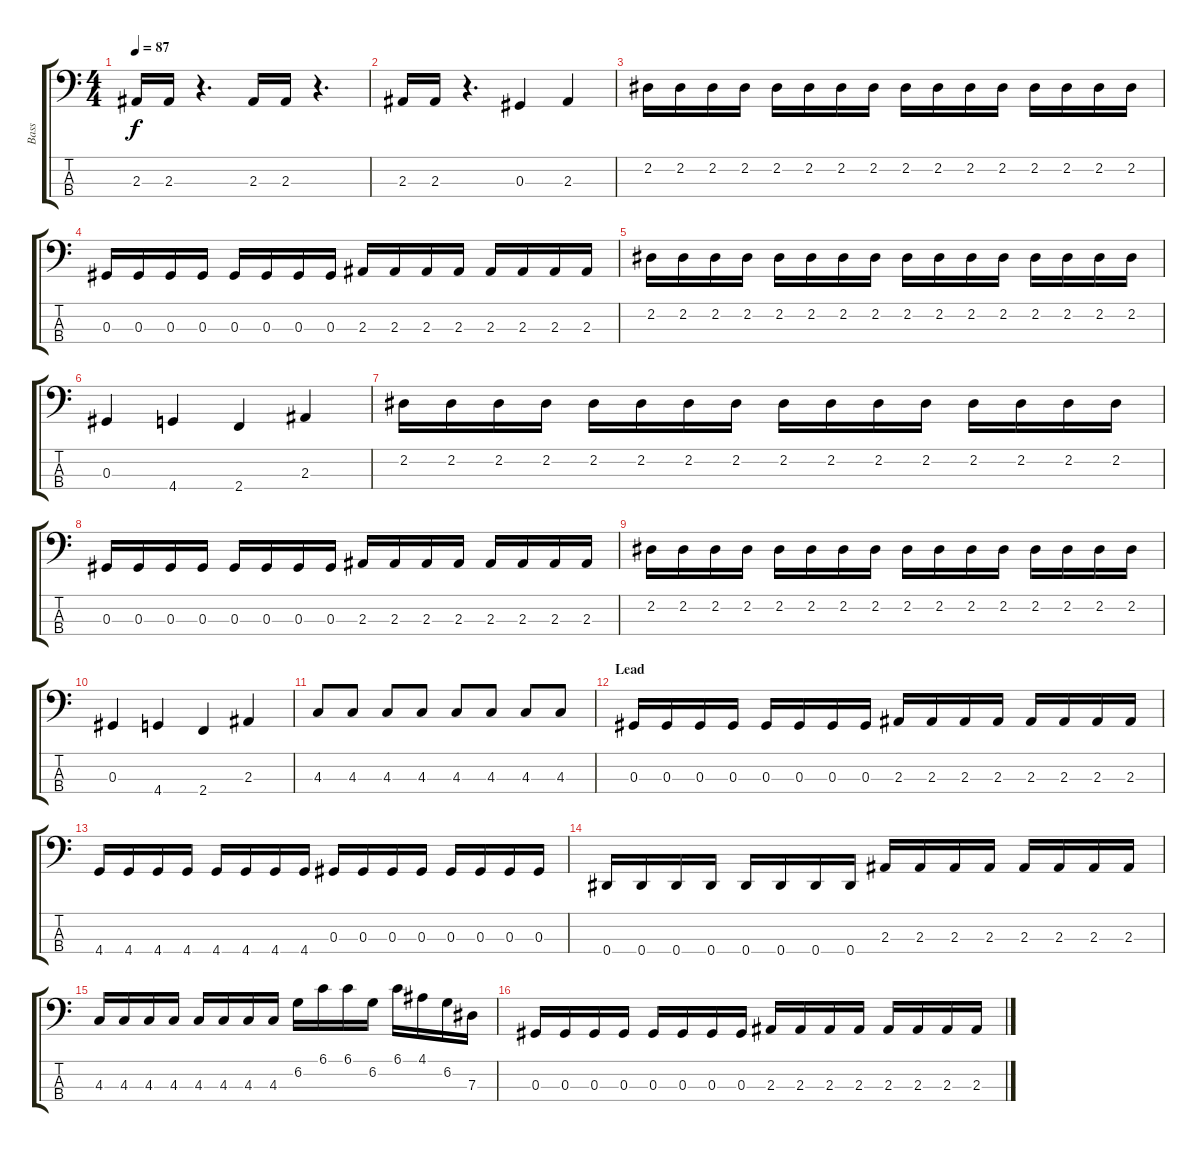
\track ("Bass" "Bass") {instrument electricbassfinger}
\staff {score tabs}
\tuning (Gb2 Db2 Ab1 Eb1) {hide}
\ts (4 4)
\tempo 87
\clef f4
\ks c
2.3.16{dy f} 2.3.16 r.4{d} 2.3.16 2.3.16 r.4{d} |
2.3.16 2.3.16 r.4{d} 0.3.4 2.3.4 |
2.2.16 2.2.16 2.2.16 2.2.16 2.2.16 2.2.16 2.2.16 2.2.16 2.2.16 2.2.16 2.2.16 2.2.16 2.2.16 2.2.16 2.2.16 2.2.16 |
0.3.16 0.3.16 0.3.16 0.3.16 0.3.16 0.3.16 0.3.16 0.3.16 2.3.16 2.3.16 2.3.16 2.3.16 2.3.16 2.3.16 2.3.16 2.3.16 |
2.2.16 2.2.16 2.2.16 2.2.16 2.2.16 2.2.16 2.2.16 2.2.16 2.2.16 2.2.16 2.2.16 2.2.16 2.2.16 2.2.16 2.2.16 2.2.16 |
0.3.4 4.4.4 2.4.4 2.3.4 |
2.2.16 2.2.16 2.2.16 2.2.16 2.2.16 2.2.16 2.2.16 2.2.16 2.2.16 2.2.16 2.2.16 2.2.16 2.2.16 2.2.16 2.2.16 2.2.16 |
0.3.16 0.3.16 0.3.16 0.3.16 0.3.16 0.3.16 0.3.16 0.3.16 2.3.16 2.3.16 2.3.16 2.3.16 2.3.16 2.3.16 2.3.16 2.3.16 |
2.2.16 2.2.16 2.2.16 2.2.16 2.2.16 2.2.16 2.2.16 2.2.16 2.2.16 2.2.16 2.2.16 2.2.16 2.2.16 2.2.16 2.2.16 2.2.16 |
0.3.4 4.4.4 2.4.4 2.3.4 |
4.3.8 4.3.8 4.3.8 4.3.8 4.3.8 4.3.8 4.3.8 4.3.8 |
\section ("" "Lead")
0.3.16 0.3.16 0.3.16 0.3.16 0.3.16 0.3.16 0.3.16 0.3.16 2.3.16 2.3.16 2.3.16 2.3.16 2.3.16 2.3.16 2.3.16 2.3.16 |
4.4.16 4.4.16 4.4.16 4.4.16 4.4.16 4.4.16 4.4.16 4.4.16 0.3.16 0.3.16 0.3.16 0.3.16 0.3.16 0.3.16 0.3.16 0.3.16 |
0.4.16 0.4.16 0.4.16 0.4.16 0.4.16 0.4.16 0.4.16 0.4.16 2.3.16 2.3.16 2.3.16 2.3.16 2.3.16 2.3.16 2.3.16 2.3.16 |
4.3.16 4.3.16 4.3.16 4.3.16 4.3.16 4.3.16 4.3.16 4.3.16 6.2.16 6.1.16 6.1.16 6.2.16 6.1.16 4.1.16 6.2.16 7.3.16 |
0.3.16 0.3.16 0.3.16 0.3.16 0.3.16 0.3.16 0.3.16 0.3.16 2.3.16 2.3.16 2.3.16 2.3.16 2.3.16 2.3.16 2.3.16 2.3.16
